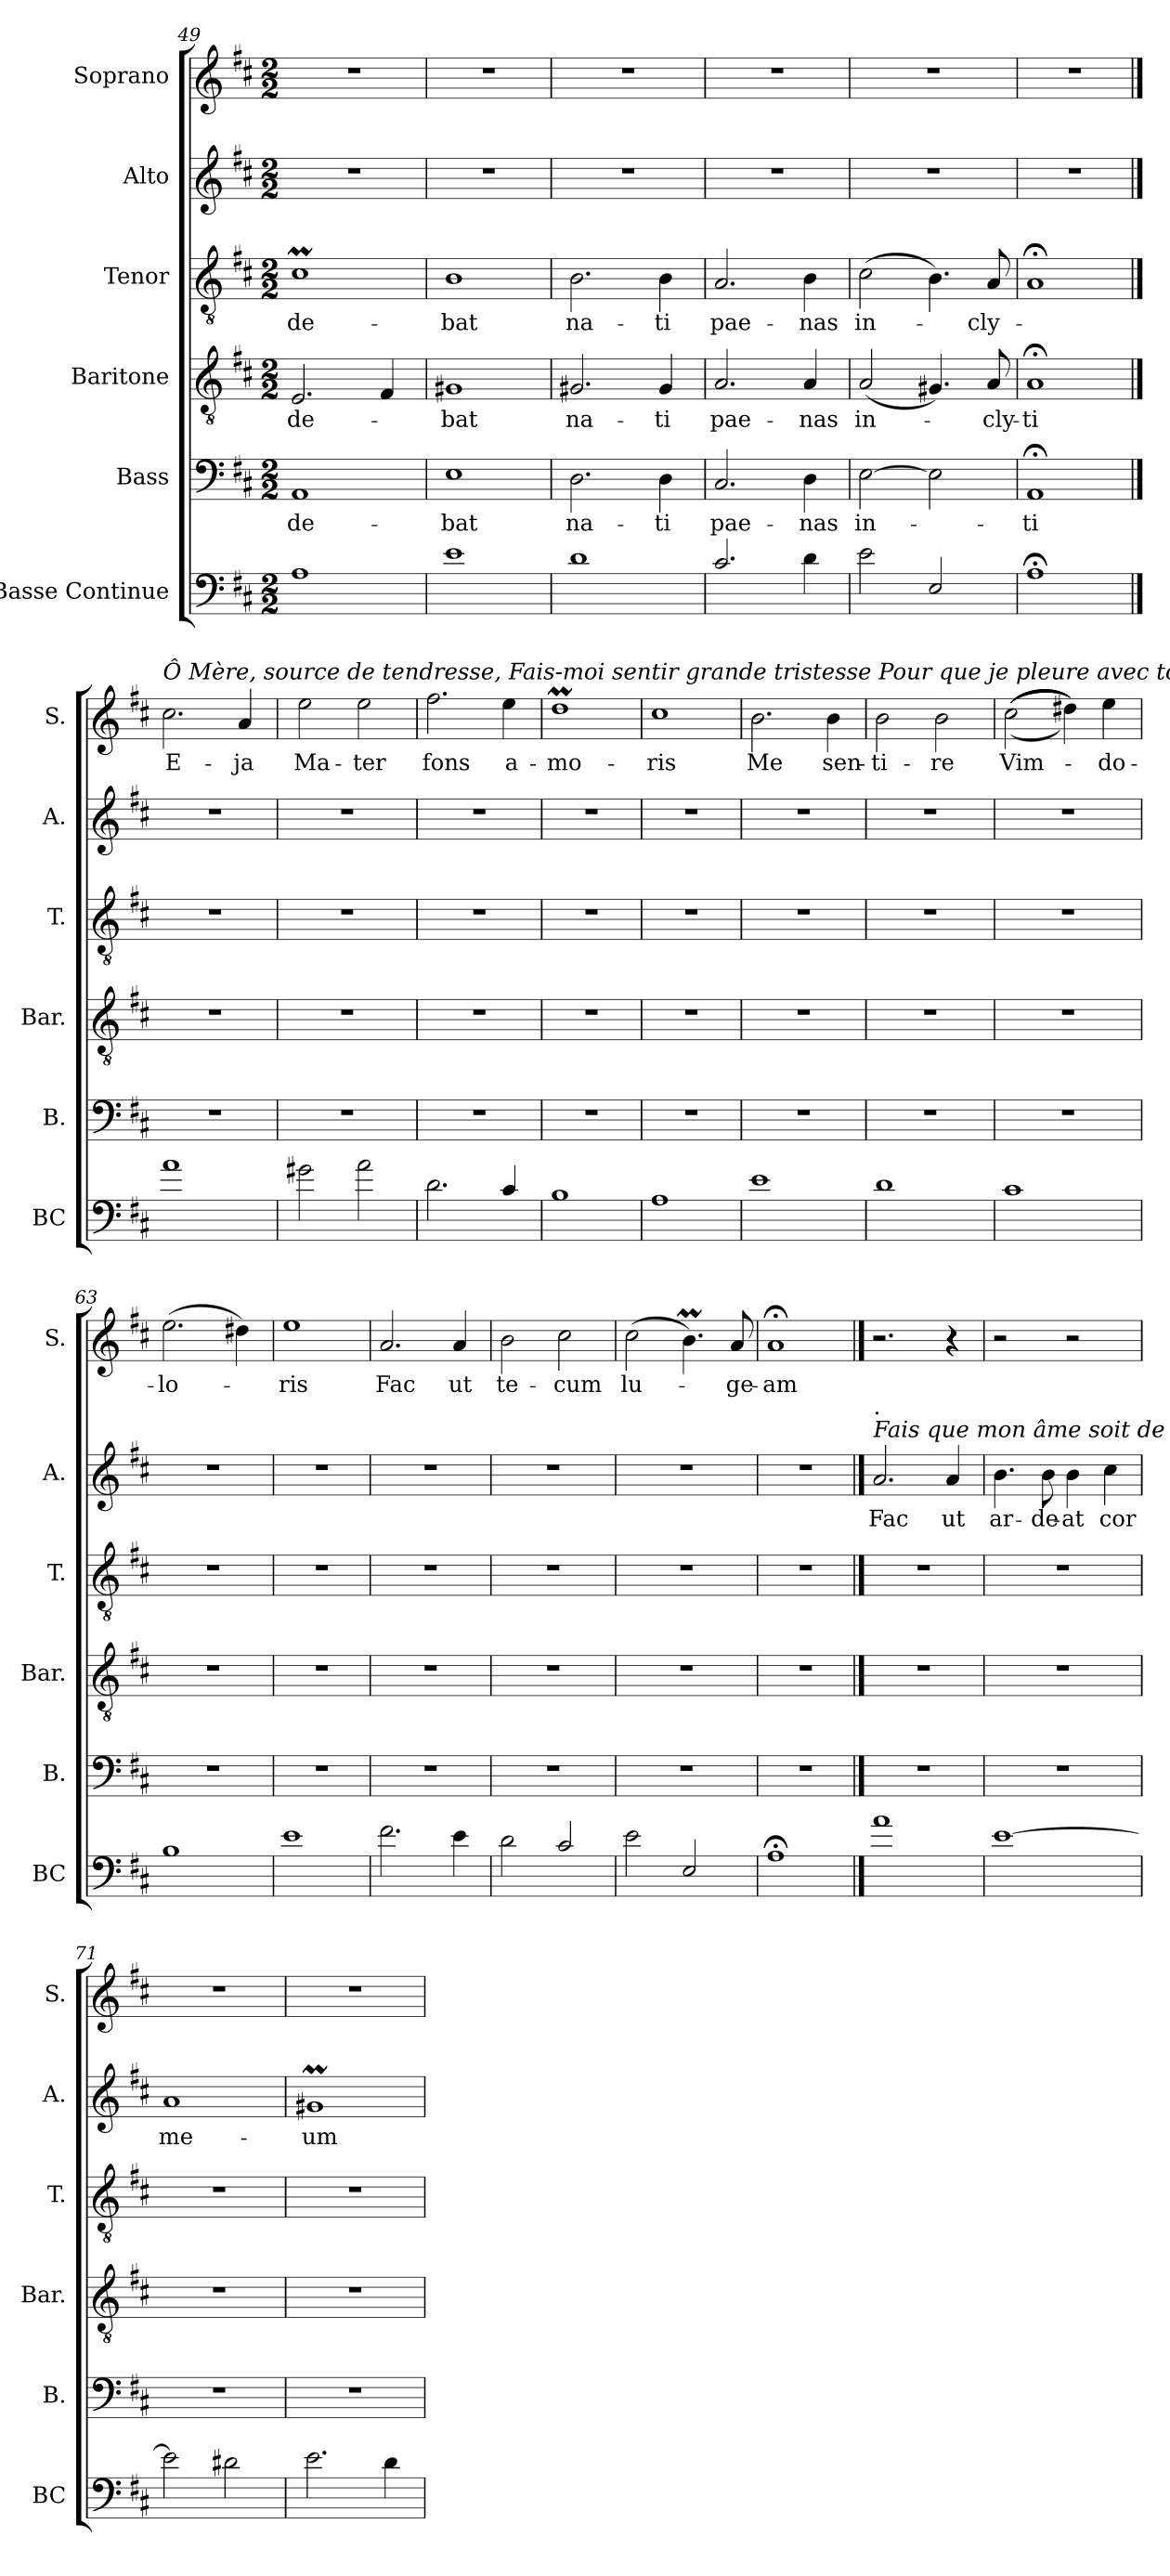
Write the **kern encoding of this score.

**kern	**kern	**text	**kern	**text	**kern	**text	**kern	**text	**kern	**text
*part6	*part5	*part5	*part4	*part4	*part3	*part3	*part2	*part2	*part1	*part1
*staff6	*staff5	*staff5	*staff4	*staff4	*staff3	*staff3	*staff2	*staff2	*staff1	*staff1
*I"Basse Continue	*I"Bass	*	*I"Baritone	*	*I"Tenor	*	*I"Alto	*	*I"Soprano	*
*I'BC	*I'B.	*	*I'Bar.	*	*I'T.	*	*I'A.	*	*I'S.	*
*clefF4	*clefF4	*	*clefGv2	*	*clefGv2	*	*clefG2	*	*clefG2	*
*ITrd7c12	*	*	*	*	*	*	*	*	*	*
*k[f#c#]	*k[f#c#]	*	*k[f#c#]	*	*k[f#c#]	*	*k[f#c#]	*	*k[f#c#]	*
*M2/2	*M2/2	*	*M2/2	*	*M2/2	*	*M2/2	*	*M2/2	*
=49	=49	=49	=49	=49	=49	=49	=49	=49	=49	=49
!	!	!LO:LY:b	!	!LO:LY:b	!	!LO:LY:b	!	!	!	!
1AA	1AA	-de-	2.E/	-de-	1c#m	-de-	1r	.	1r	.
.	.	.	4F#/	.	.	.	.	.	.	.
=50	=50	=50	=50	=50	=50	=50	=50	=50	=50	=50
!	!	!LO:LY:b	!	!LO:LY:b	!	!LO:LY:b	!	!	!	!
1E	1E	-bat	1G#X	-bat	1B	-bat	1r	.	1r	.
=51	=51	=51	=51	=51	=51	=51	=51	=51	=51	=51
!	!	!LO:LY:b	!	!LO:LY:b	!	!LO:LY:b	!	!	!	!
1D	2.D\	na-	2.G#X/	na-	2.B\	na-	1r	.	1r	.
!	!	!LO:LY:b	!	!LO:LY:b	!	!LO:LY:b	!	!	!	!
.	4D\	-ti	4G#/	-ti	4B\	-ti	.	.	.	.
=52	=52	=52	=52	=52	=52	=52	=52	=52	=52	=52
!	!	!LO:LY:b	!	!LO:LY:b	!	!LO:LY:b	!	!	!	!
2.C#/	2.C#/	pae-	2.A/	pae-	2.A/	pae-	1r	.	1r	.
!	!	!LO:LY:b	!	!LO:LY:b	!	!LO:LY:b	!	!	!	!
4D\	4D\	-nas	4A/	-nas	4B\	-nas	.	.	.	.
!!LO:LB:g=z
=53	=53	=53	=53	=53	=53	=53	=53	=53	=53	=53
!	!	!LO:LY:b	!	!LO:LY:b	!	!LO:LY:b	!	!	!	!
2E\	[2E\	in-	(<2A/	in-	(>2c#\	in-	1r	.	1r	.
2EE/	2E\]	.	4.G#X/)	.	4.B\)	.	.	.	.	.
!	!	!	!	!LO:LY:b	!	!LO:LY:b	!	!	!	!
.	.	.	8A/	-cly-	8A/	-cly-	.	.	.	.
=54	=54	=54	=54	=54	=54	=54	=54	=54	=54	=54
!	!	!LO:LY:b	!	!LO:LY:b	!	!	!	!	!	!
1AA;<	1AA;<	-ti	1A;<	-ti	1A;<	.	1r	.	1r	.
!!LO:LB:g=z
==55	==55	==55	==55	==55	==55	==55	==55	==55	==55	==55
!	!	!	!	!	!	!	!	!	!LO:TX:a:i:t=Ô Mère, source de tendresse, Fais-moi sentir grande tristesse Pour que je pleure avec toi.	!
!	!	!	!	!	!	!	!	!	!	!LO:LY:b
1A	1r	.	1r	.	1r	.	1r	.	2.cc#\	E-
!	!	!	!	!	!	!	!	!	!	!LO:LY:b
.	.	.	.	.	.	.	.	.	4a/	-ja
=56	=56	=56	=56	=56	=56	=56	=56	=56	=56	=56
!	!	!	!	!	!	!	!	!	!	!LO:LY:b
2G#X\	1r	.	1r	.	1r	.	1r	.	2ee\	Ma-
!	!	!	!	!	!	!	!	!	!	!LO:LY:b
2A\	.	.	.	.	.	.	.	.	2ee\	-ter
=57	=57	=57	=57	=57	=57	=57	=57	=57	=57	=57
!	!	!	!	!	!	!	!	!	!	!LO:LY:b
2.D\	1r	.	1r	.	1r	.	1r	.	2.ff#\	fons
!	!	!	!	!	!	!	!	!	!	!LO:LY:b
4C#/	.	.	.	.	.	.	.	.	4ee\	a-
=58	=58	=58	=58	=58	=58	=58	=58	=58	=58	=58
!	!	!	!	!	!	!	!	!	!	!LO:LY:b
1BB	1r	.	1r	.	1r	.	1r	.	1ddM	-mo-
=59	=59	=59	=59	=59	=59	=59	=59	=59	=59	=59
!	!	!	!	!	!	!	!	!	!	!LO:LY:b
1AA	1r	.	1r	.	1r	.	1r	.	1cc#	-ris
=60	=60	=60	=60	=60	=60	=60	=60	=60	=60	=60
!	!	!	!	!	!	!	!	!	!	!LO:LY:b
1E	1r	.	1r	.	1r	.	1r	.	2.b\	Me
!	!	!	!	!	!	!	!	!	!	!LO:LY:b
.	.	.	.	.	.	.	.	.	4b\	sen-
=61	=61	=61	=61	=61	=61	=61	=61	=61	=61	=61
!	!	!	!	!	!	!	!	!	!	!LO:LY:b
1D	1r	.	1r	.	1r	.	1r	.	2b\	-ti-
!	!	!	!	!	!	!	!	!	!	!LO:LY:b
.	.	.	.	.	.	.	.	.	2b\	-re
=62	=62	=62	=62	=62	=62	=62	=62	=62	=62	=62
!	!	!	!	!	!	!	!	!	!	!LO:LY:b
1C#	1r	.	1r	.	1r	.	1r	.	(>(>(>(>(>(>2cc#\	Vim-
.	.	.	.	.	.	.	.	.	4dd#X\))))))	.
!	!	!	!	!	!	!	!	!	!	!LO:LY:b
.	.	.	.	.	.	.	.	.	4ee\	-do-
=63	=63	=63	=63	=63	=63	=63	=63	=63	=63	=63
!	!	!	!	!	!	!	!	!	!	!LO:LY:b
1BB	1r	.	1r	.	1r	.	1r	.	(>2.ee\	-lo-
.	.	.	.	.	.	.	.	.	4dd#X\)	.
=64	=64	=64	=64	=64	=64	=64	=64	=64	=64	=64
!	!	!	!	!	!	!	!	!	!	!LO:LY:b
1E	1r	.	1r	.	1r	.	1r	.	1ee	-ris
=65	=65	=65	=65	=65	=65	=65	=65	=65	=65	=65
!	!	!	!	!	!	!	!	!	!	!LO:LY:b
2.F#\	1r	.	1r	.	1r	.	1r	.	2.a/	Fac
!	!	!	!	!	!	!	!	!	!	!LO:LY:b
4E\	.	.	.	.	.	.	.	.	4a/	ut
=66	=66	=66	=66	=66	=66	=66	=66	=66	=66	=66
!	!	!	!	!	!	!	!	!	!	!LO:LY:b
2D\	1r	.	1r	.	1r	.	1r	.	2b\	te-
!	!	!	!	!	!	!	!	!	!	!LO:LY:b
2C#/	.	.	.	.	.	.	.	.	2cc#\	-cum
=67	=67	=67	=67	=67	=67	=67	=67	=67	=67	=67
!	!	!	!	!	!	!	!	!	!	!LO:LY:b
2E\	1r	.	1r	.	1r	.	1r	.	(>2cc#\	lu-
2EE/	.	.	.	.	.	.	.	.	4.bM\)	.
!	!	!	!	!	!	!	!	!	!	!LO:LY:b
.	.	.	.	.	.	.	.	.	8a/	-ge-
!!LO:PB:g=z
=68	=68	=68	=68	=68	=68	=68	=68	=68	=68	=68
!	!	!	!	!	!	!	!	!	!	!LO:LY:b
1AA;<	1r	.	1r	.	1r	.	1r	.	1a;<	-am
!!LO:LB:g=z
==69	==69	==69	==69	==69	==69	==69	==69	==69	==69	==69
!	!	!	!	!	!	!	!LO:TX:a:i:t=Fais que mon âme soit de feu Dans l'amour du Seigneur mon Dieu &colon; Que je lui plaise avec toi	!	!	!
!	!	!	!	!	!	!	!LO:TX:a:t=.	!	!	!
!	!	!	!	!	!	!	!	!LO:LY:b	!	!
*	*	*	*	*	*	*	*	*	*^	*
*	*	*	*	*	*	*	*	*	*	*^	*
1A	1r	.	1r	.	1r	.	2.a/	Fac	2.r	2.ryy	2.ryy	.
!	!	!	!	!	!	!	!	!LO:LY:b	!	!	!	!
.	.	.	.	.	.	.	4a/	ut	4r	4r	4r	.
=70	=70	=70	=70	=70	=70	=70	=70	=70	=70	=70	=70	=70
!	!	!	!	!	!	!	!	!LO:LY:b	!	!	!	!
*	*	*	*	*	*	*	*	*	*v	*v	*v	*
[1E	1r	.	1r	.	1r	.	4.b\	ar-	2r	.
!	!	!	!	!	!	!	!	!LO:LY:b	!	!
.	.	.	.	.	.	.	8b\	-de-	.	.
!	!	!	!	!	!	!	!	!LO:LY:b	!	!
.	.	.	.	.	.	.	4b\	-at	2r	.
!	!	!	!	!	!	!	!	!LO:LY:b	!	!
.	.	.	.	.	.	.	4cc#\	cor	.	.
=71	=71	=71	=71	=71	=71	=71	=71	=71	=71	=71
!	!	!	!	!	!	!	!	!LO:LY:b	!	!
2E\]	1r	.	1r	.	1r	.	1a	me-	1r	.
2D#X\	.	.	.	.	.	.	.	.	.	.
=72	=72	=72	=72	=72	=72	=72	=72	=72	=72	=72
!	!	!	!	!	!	!	!	!LO:LY:b	!	!
2.E\	1r	.	1r	.	1r	.	1g#Xm	-um	1r	.
4D\	.	.	.	.	.	.	.	.	.	.
=	=	=	=	=	=	=	=	=	=	=
*-	*-	*-	*-	*-	*-	*-	*-	*-	*-	*-
